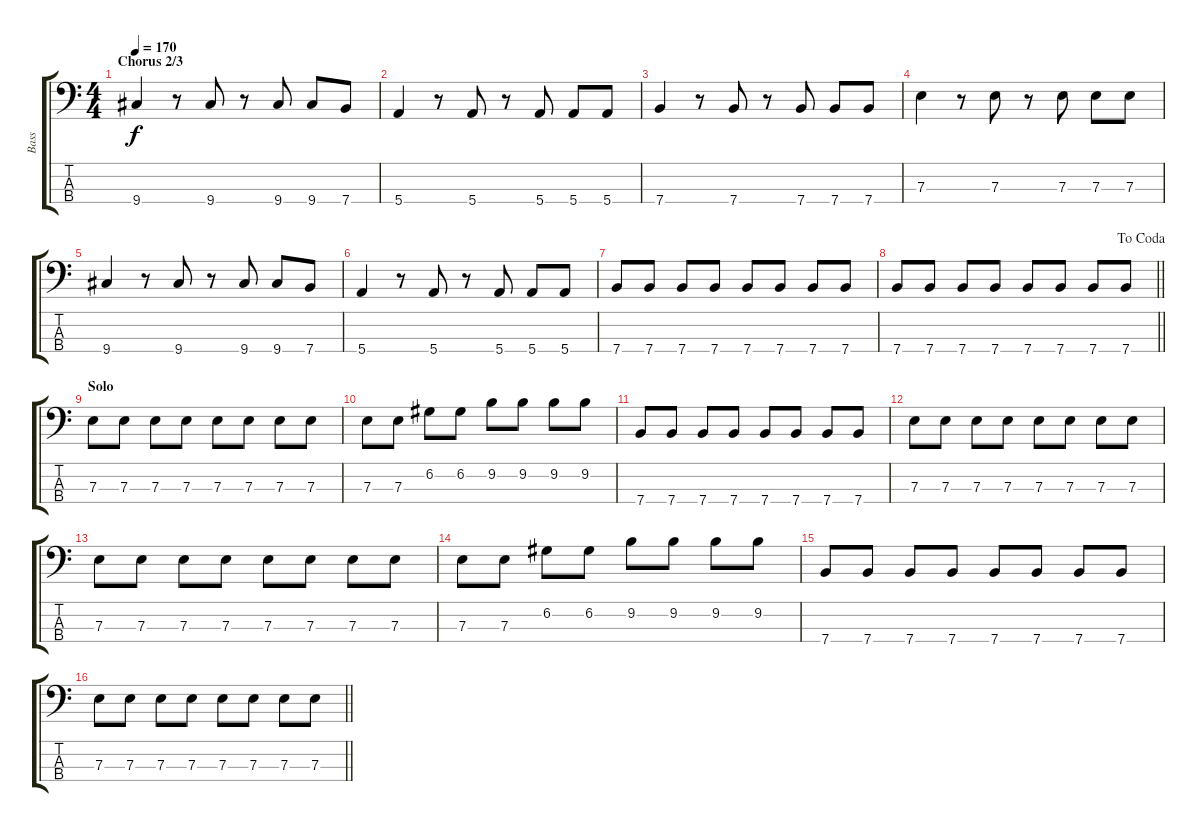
\track ("Bass" "Bass") {instrument electricbasspick}
\staff {score tabs}
\tuning (G2 D2 A1 E1) {hide}
\ts (4 4)
\section ("" "Chorus 2/3")
\tempo 170
\clef f4
\ks c
9.4.4{dy f} r.8 9.4.8 r.8 9.4.8 9.4.8 7.4.8 |
5.4.4 r.8 5.4.8 r.8 5.4.8 5.4.8 5.4.8 |
7.4.4 r.8 7.4.8 r.8 7.4.8 7.4.8 7.4.8 |
7.3.4 r.8 7.3.8 r.8 7.3.8 7.3.8 7.3.8 |
9.4.4 r.8 9.4.8 r.8 9.4.8 9.4.8 7.4.8 |
5.4.4 r.8 5.4.8 r.8 5.4.8 5.4.8 5.4.8 |
7.4.8 7.4.8 7.4.8 7.4.8 7.4.8 7.4.8 7.4.8 7.4.8 |
\jump dacoda
\barLineRight lightlight
7.4.8 7.4.8 7.4.8 7.4.8 7.4.8 7.4.8 7.4.8 7.4.8 |
\section ("" "Solo")
7.3.8 7.3.8 7.3.8 7.3.8 7.3.8 7.3.8 7.3.8 7.3.8 |
7.3.8 7.3.8 6.2.8 6.2.8 9.2.8 9.2.8 9.2.8 9.2.8 |
7.4.8 7.4.8 7.4.8 7.4.8 7.4.8 7.4.8 7.4.8 7.4.8 |
7.3.8 7.3.8 7.3.8 7.3.8 7.3.8 7.3.8 7.3.8 7.3.8 |
7.3.8 7.3.8 7.3.8 7.3.8 7.3.8 7.3.8 7.3.8 7.3.8 |
7.3.8 7.3.8 6.2.8 6.2.8 9.2.8 9.2.8 9.2.8 9.2.8 |
7.4.8 7.4.8 7.4.8 7.4.8 7.4.8 7.4.8 7.4.8 7.4.8 |
\barLineRight lightlight
7.3.8 7.3.8 7.3.8 7.3.8 7.3.8 7.3.8 7.3.8 7.3.8
